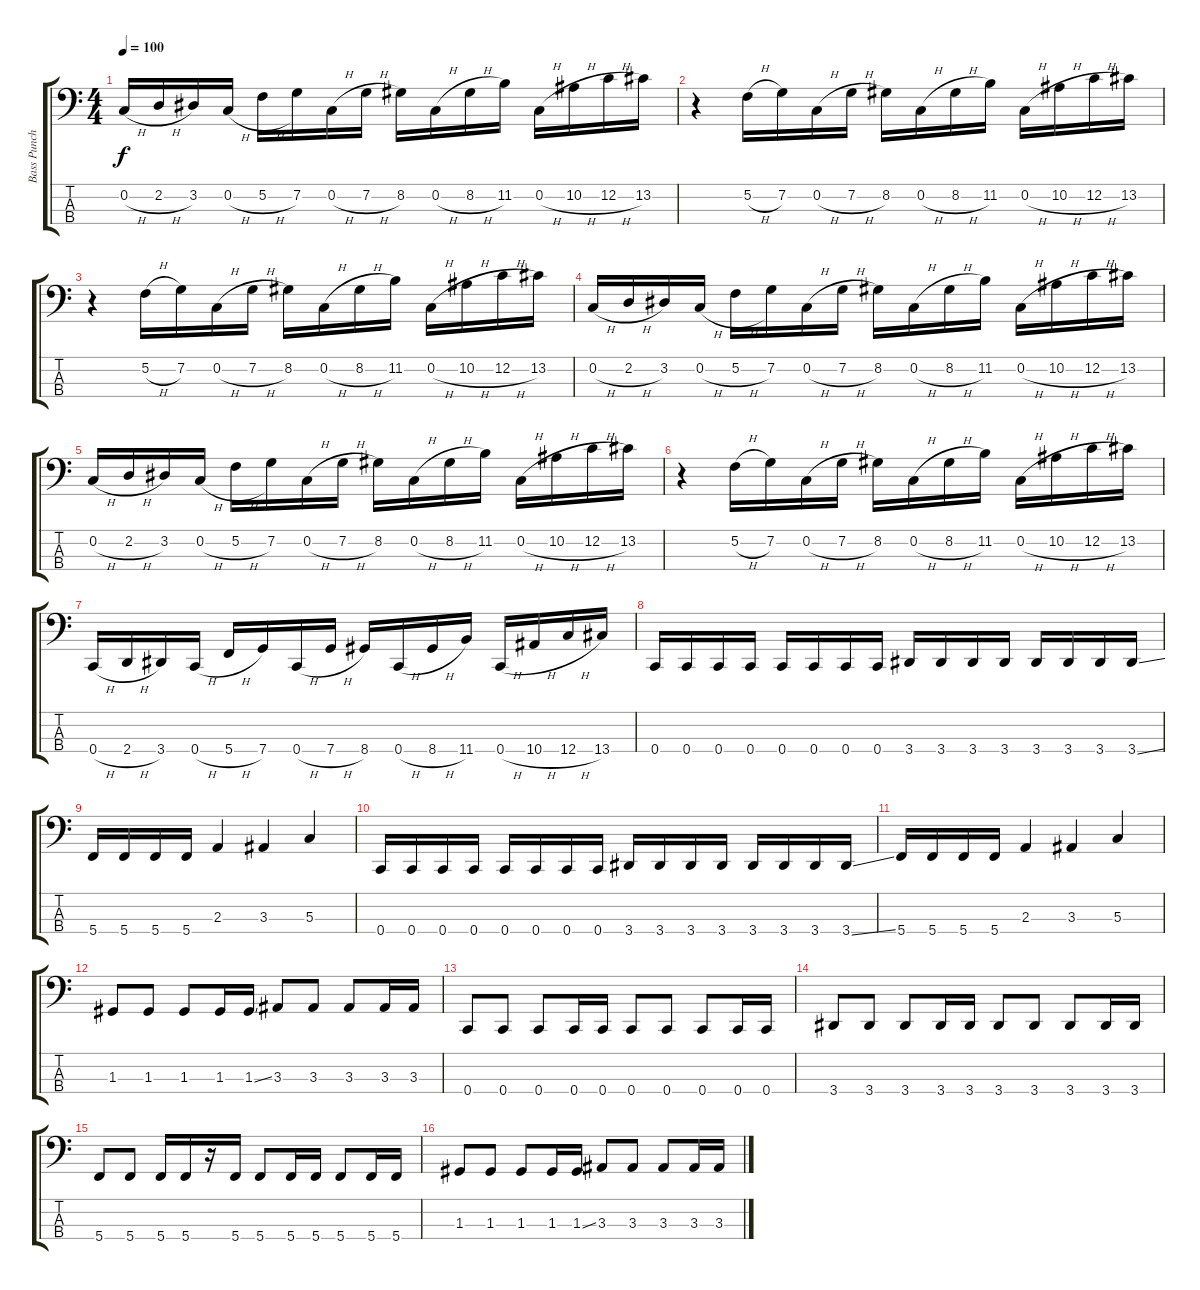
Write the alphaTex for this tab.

\track ("Bass Punch" "Bass Punch") {instrument slapbass2}
\staff {score tabs}
\tuning (F2 C2 G1 C1) {hide}
\ts (4 4)
\tempo 100
\clef f4
\ks c
0.2{h}.16{dy f} 2.2{h}.16 3.2.16 0.2{h}.16 5.2{h}.16 7.2.16 0.2{h}.16 7.2{h}.16 8.2.16 0.2{h}.16 8.2{h}.16 11.2.16 0.2{h}.16 10.2{h}.16 12.2{h}.16 13.2.16 |
r.4 5.2{h}.16 7.2.16 0.2{h}.16 7.2{h}.16 8.2.16 0.2{h}.16 8.2{h}.16 11.2.16 0.2{h}.16 10.2{h}.16 12.2{h}.16 13.2.16 |
r.4 5.2{h}.16 7.2.16 0.2{h}.16 7.2{h}.16 8.2.16 0.2{h}.16 8.2{h}.16 11.2.16 0.2{h}.16 10.2{h}.16 12.2{h}.16 13.2.16 |
0.2{h}.16 2.2{h}.16 3.2.16 0.2{h}.16 5.2{h}.16 7.2.16 0.2{h}.16 7.2{h}.16 8.2.16 0.2{h}.16 8.2{h}.16 11.2.16 0.2{h}.16 10.2{h}.16 12.2{h}.16 13.2.16 |
0.2{h}.16 2.2{h}.16 3.2.16 0.2{h}.16 5.2{h}.16 7.2.16 0.2{h}.16 7.2{h}.16 8.2.16 0.2{h}.16 8.2{h}.16 11.2.16 0.2{h}.16 10.2{h}.16 12.2{h}.16 13.2.16 |
r.4 5.2{h}.16 7.2.16 0.2{h}.16 7.2{h}.16 8.2.16 0.2{h}.16 8.2{h}.16 11.2.16 0.2{h}.16 10.2{h}.16 12.2{h}.16 13.2.16 |
0.4{h}.16 2.4{h}.16 3.4.16 0.4{h}.16 5.4{h}.16 7.4.16 0.4{h}.16 7.4{h}.16 8.4.16 0.4{h}.16 8.4{h}.16 11.4.16 0.4{h}.16 10.4{h}.16 12.4{h}.16 13.4.16 |
0.4.16 0.4.16 0.4.16 0.4.16 0.4.16 0.4.16 0.4.16 0.4.16 3.4.16 3.4.16 3.4.16 3.4.16 3.4.16 3.4.16 3.4.16 3.4{ss}.16 |
5.4.16 5.4.16 5.4.16 5.4.16 2.3.4 3.3.4 5.3.4 |
0.4.16 0.4.16 0.4.16 0.4.16 0.4.16 0.4.16 0.4.16 0.4.16 3.4.16 3.4.16 3.4.16 3.4.16 3.4.16 3.4.16 3.4.16 3.4{ss}.16 |
5.4.16 5.4.16 5.4.16 5.4.16 2.3.4 3.3.4 5.3.4 |
1.3.8 1.3.8 1.3.8 1.3.16 1.3{ss}.16 3.3.8 3.3.8 3.3.8 3.3.16 3.3.16 |
0.4.8 0.4.8 0.4.8 0.4.16 0.4.16 0.4.8 0.4.8 0.4.8 0.4.16 0.4.16 |
3.4.8 3.4.8 3.4.8 3.4.16 3.4.16 3.4.8 3.4.8 3.4.8 3.4.16 3.4.16 |
5.4.8 5.4.8 5.4.16 5.4.16 r.16 5.4.16 5.4.8 5.4.16 5.4.16 5.4.8 5.4.16 5.4.16 |
1.3.8 1.3.8 1.3.8 1.3.16 1.3{ss}.16 3.3.8 3.3.8 3.3.8 3.3.16 3.3.16
